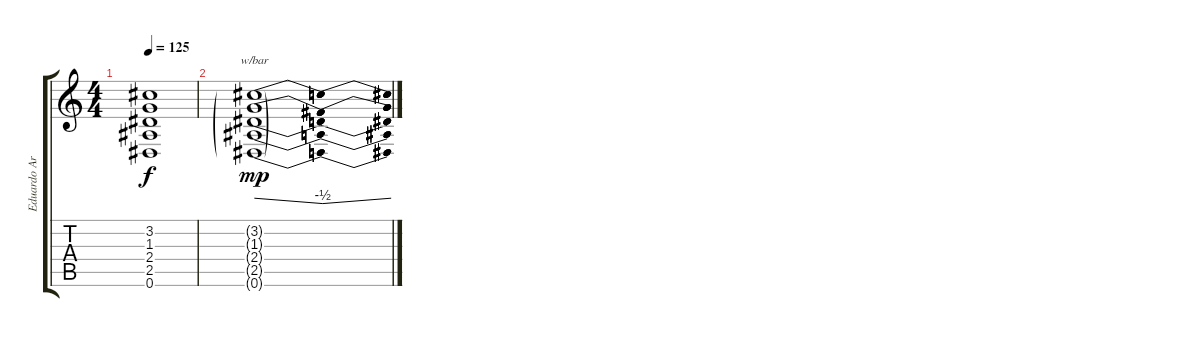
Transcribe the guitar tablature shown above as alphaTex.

\track ("Eduardo Ardanuy" "Eduardo Ar") {instrument overdrivenguitar}
\staff {score tabs}
\tuning (Eb4 Bb3 Gb3 Db3 Ab2 Eb2) {hide}
\ts (4 4)
\tempo 125
\clef g2
\ks c
(3.2{t} 1.3{t} 2.4{t} 2.5{t} 0.6{t}).1{dy f} |
(3.2{g} 1.3{g} 2.4{g} 2.5{g} 0.6{g}).1{tbe (dip default 0 0 30 -2 60 0) dy mp}
